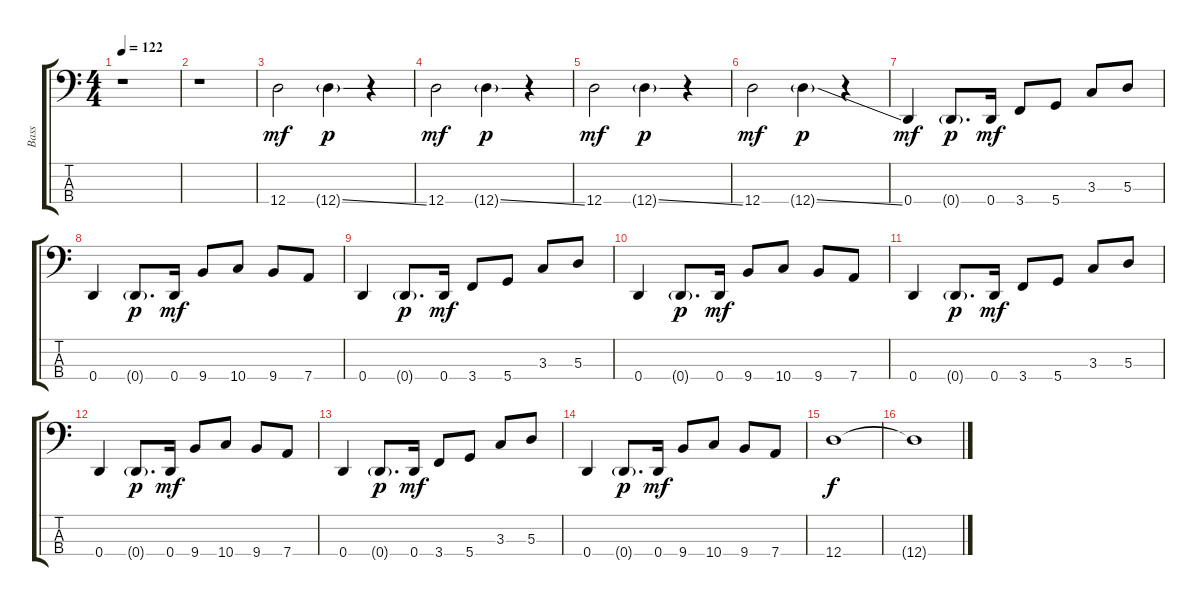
\track ("Bass" "Bass") {instrument electricbassfinger}
\staff {score tabs}
\tuning (G2 D2 A1 D1) {hide}
\ts (4 4)
\tempo 122
\clef f4
\ks c
r.1{dy mf instrument electricbassfinger} |
r.1 |
12.4.2 12.4{ss g}.4{dy p} r.4 |
12.4.2{dy mf} 12.4{ss g}.4{dy p} r.4 |
12.4.2{dy mf} 12.4{ss g}.4{dy p} r.4 |
12.4.2{dy mf} 12.4{ss g}.4{dy p} r.4 |
0.4.4{dy mf} 0.4{g}.8{d dy p} 0.4.16{dy mf} 3.4.8 5.4.8 3.3.8 5.3.8 |
0.4.4 0.4{g}.8{d dy p} 0.4.16{dy mf} 9.4.8 10.4.8 9.4.8 7.4.8 |
0.4.4 0.4{g}.8{d dy p} 0.4.16{dy mf} 3.4.8 5.4.8 3.3.8 5.3.8 |
0.4.4 0.4{g}.8{d dy p} 0.4.16{dy mf} 9.4.8 10.4.8 9.4.8 7.4.8 |
0.4.4 0.4{g}.8{d dy p} 0.4.16{dy mf} 3.4.8 5.4.8 3.3.8 5.3.8 |
0.4.4 0.4{g}.8{d dy p} 0.4.16{dy mf} 9.4.8 10.4.8 9.4.8 7.4.8 |
0.4.4 0.4{g}.8{d dy p} 0.4.16{dy mf} 3.4.8 5.4.8 3.3.8 5.3.8 |
0.4.4 0.4{g}.8{d dy p} 0.4.16{dy mf} 9.4.8 10.4.8 9.4.8 7.4.8 |
12.4.1{dy f} |
12.4{t}.1
